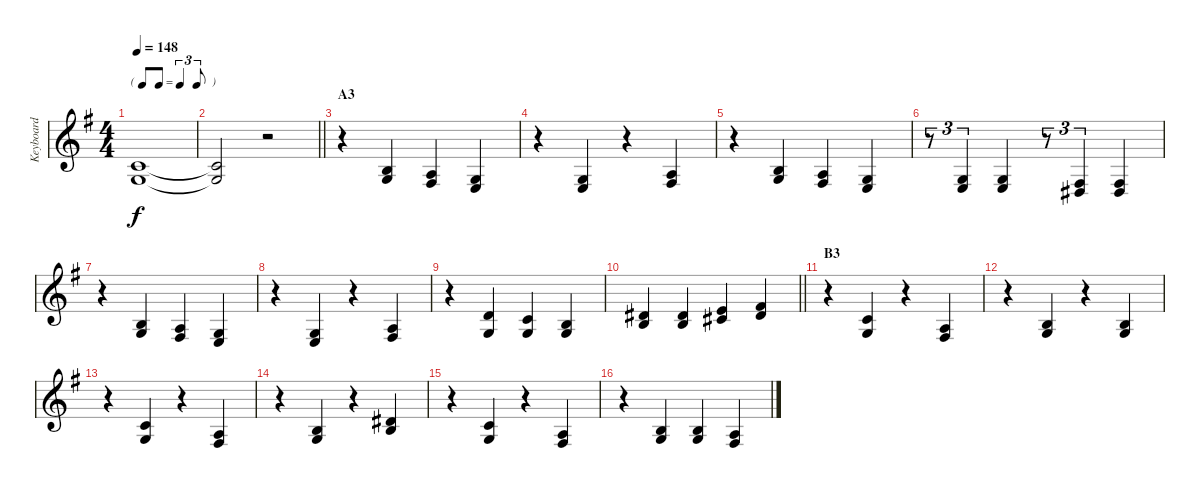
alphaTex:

\track ("Keyboard" "Keyboard") {instrument stringensemble1}
\staff {score}
\tuning (E4 B3 G3 D3 A2 E2) {hide}
\ts (4 4)
\tf triplet8th
\tempo 148
\clef g2
\ks g
(1.2{t} 0.3{t}).1{dy f} |
\barLineRight lightlight
(1.2{t} 0.3{t}).2 r.2 |
\section ("" "A3")
r.4 (0.2 0.3).4 (2.3 4.4).4 (0.3 2.4).4 |
r.4 (0.3 2.4).4 r.4 (2.3 4.4).4 |
r.4 (0.2 0.3).4 (2.3 4.4).4 (0.3 2.4).4 |
r.8{tu (3 2)} (0.3 2.4).4{tu (3 2)} (0.3 2.4).4 r.8{tu (3 2)} (4.4 6.5).4{tu (3 2)} (4.4 6.5).4 |
r.4 (0.2 0.3).4 (2.3 4.4).4 (0.3 2.4).4 |
r.4 (0.3 2.4).4 r.4 (2.3 4.4).4 |
r.4 (3.2 0.3).4 (1.2 0.3).4 (0.2 0.3).4 |
\barLineRight lightlight
(4.2 4.3).4 (4.2 4.3).4 (0.1 2.2).4 (2.1 4.2).4 |
\section ("" "B3")
r.4 (1.2 0.3).4 r.4 (2.3 4.4).4 |
r.4 (0.2 0.3).4 r.4 (0.2 0.3).4 |
r.4 (1.2 0.3).4 r.4 (2.3 4.4).4 |
r.4 (0.2 0.3).4 r.4 (4.2 4.3).4 |
r.4 (1.2 0.3).4 r.4 (2.3 4.4).4 |
r.4 (0.2 0.3).4 (0.2 0.3).4 (2.3 4.4).4
